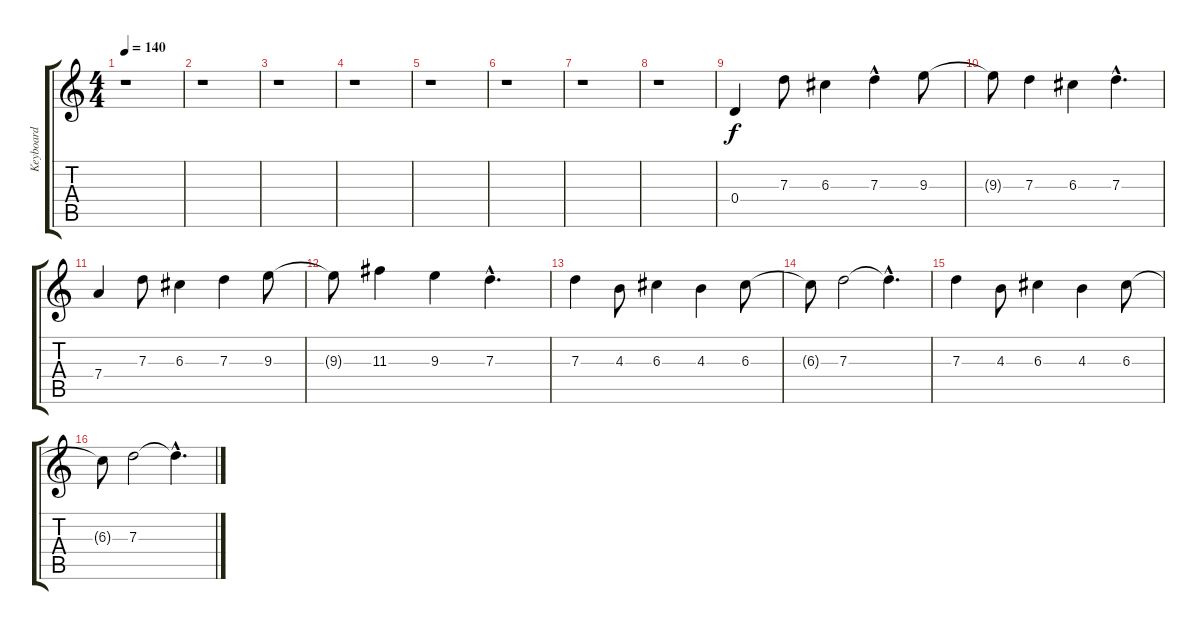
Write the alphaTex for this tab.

\track ("Keyboard" "Keyboard") {instrument tremolostrings}
\staff {score tabs}
\tuning (E5 B4 G4 D4 A3 E3) {hide}
\ts (4 4)
\tempo 140
\clef g2
\ks c
r.1{dy f instrument tremolostrings} |
r.1 |
r.1 |
r.1 |
r.1 |
r.1 |
r.1 |
r.1 |
0.4.4 7.3.8 6.3.4 7.3{hac}.4 9.3.8 |
9.3{t}.8 7.3.4 6.3.4 7.3{hac}.4{d} |
7.4.4 7.3.8 6.3.4 7.3.4 9.3.8 |
9.3{t}.8 11.3.4 9.3.4 7.3{hac}.4{d} |
7.3.4 4.3.8 6.3.4 4.3.4 6.3.8 |
6.3{t}.8 7.3.2 7.3{hac t}.4{d} |
7.3.4 4.3.8 6.3.4 4.3.4 6.3.8 |
6.3{t}.8 7.3.2 7.3{hac t}.4{d}
